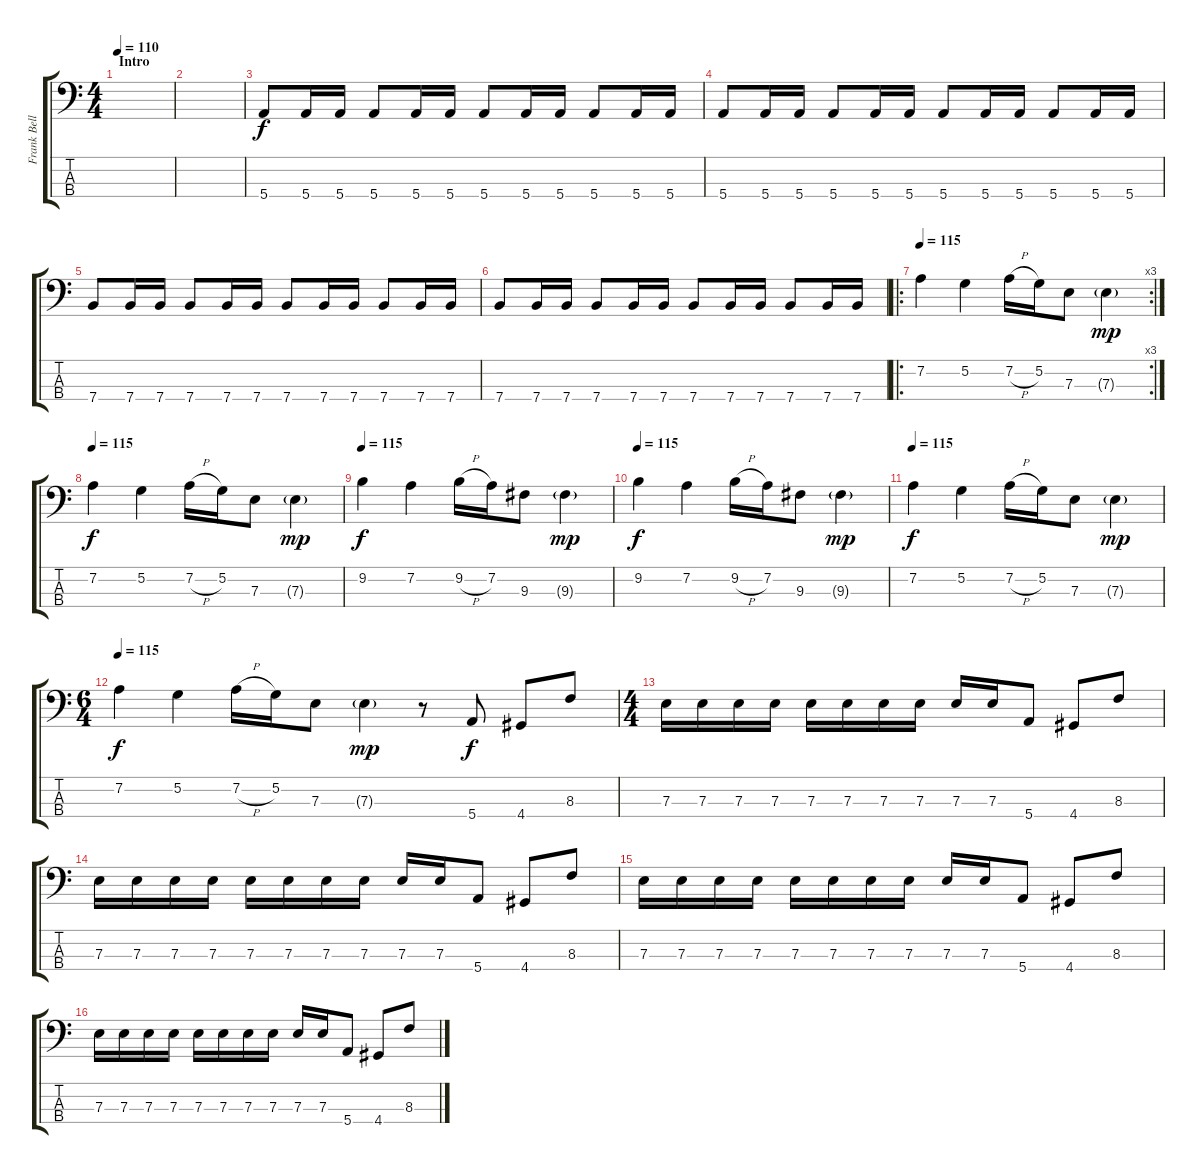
\track ("Frank Bello" "Frank Bell") {instrument electricbassfinger}
\staff {score tabs}
\tuning (G2 D2 A1 E1) {hide}
\ts (4 4)
\section ("" "Intro")
\tempo 110
\clef f4
\ks c
|
|
5.4.8 5.4.16 5.4.16 5.4.8 5.4.16 5.4.16 5.4.8 5.4.16 5.4.16 5.4.8 5.4.16 5.4.16 |
5.4.8 5.4.16 5.4.16 5.4.8 5.4.16 5.4.16 5.4.8 5.4.16 5.4.16 5.4.8 5.4.16 5.4.16 |
7.4.8 7.4.16 7.4.16 7.4.8 7.4.16 7.4.16 7.4.8 7.4.16 7.4.16 7.4.8 7.4.16 7.4.16 |
7.4.8 7.4.16 7.4.16 7.4.8 7.4.16 7.4.16 7.4.8 7.4.16 7.4.16 7.4.8 7.4.16 7.4.16 |
\ro
\rc 3
\tempo 115
7.2.4 5.2.4 7.2{h}.16 5.2.16 7.3.8 7.3{g}.4{dy mp} |
\tempo 115
7.2.4{dy f} 5.2.4 7.2{h}.16 5.2.16 7.3.8 7.3{g}.4{dy mp} |
\tempo 115
9.2.4{dy f} 7.2.4 9.2{h}.16 7.2.16 9.3.8 9.3{g}.4{dy mp} |
\tempo 115
9.2.4{dy f} 7.2.4 9.2{h}.16 7.2.16 9.3.8 9.3{g}.4{dy mp} |
\tempo 115
7.2.4{dy f} 5.2.4 7.2{h}.16 5.2.16 7.3.8 7.3{g}.4{dy mp} |
\ts (6 4)
\tempo 115
7.2.4{dy f} 5.2.4 7.2{h}.16 5.2.16 7.3.8 7.3{g}.4{dy mp} r.8 5.4.8{dy f} 4.4.8 8.3.8 |
\ts (4 4)
7.3.16 7.3.16 7.3.16 7.3.16 7.3.16 7.3.16 7.3.16 7.3.16 7.3.16 7.3.16 5.4.8 4.4.8 8.3.8 |
7.3.16 7.3.16 7.3.16 7.3.16 7.3.16 7.3.16 7.3.16 7.3.16 7.3.16 7.3.16 5.4.8 4.4.8 8.3.8 |
7.3.16 7.3.16 7.3.16 7.3.16 7.3.16 7.3.16 7.3.16 7.3.16 7.3.16 7.3.16 5.4.8 4.4.8 8.3.8 |
7.3.16 7.3.16 7.3.16 7.3.16 7.3.16 7.3.16 7.3.16 7.3.16 7.3.16 7.3.16 5.4.8 4.4.8 8.3.8
